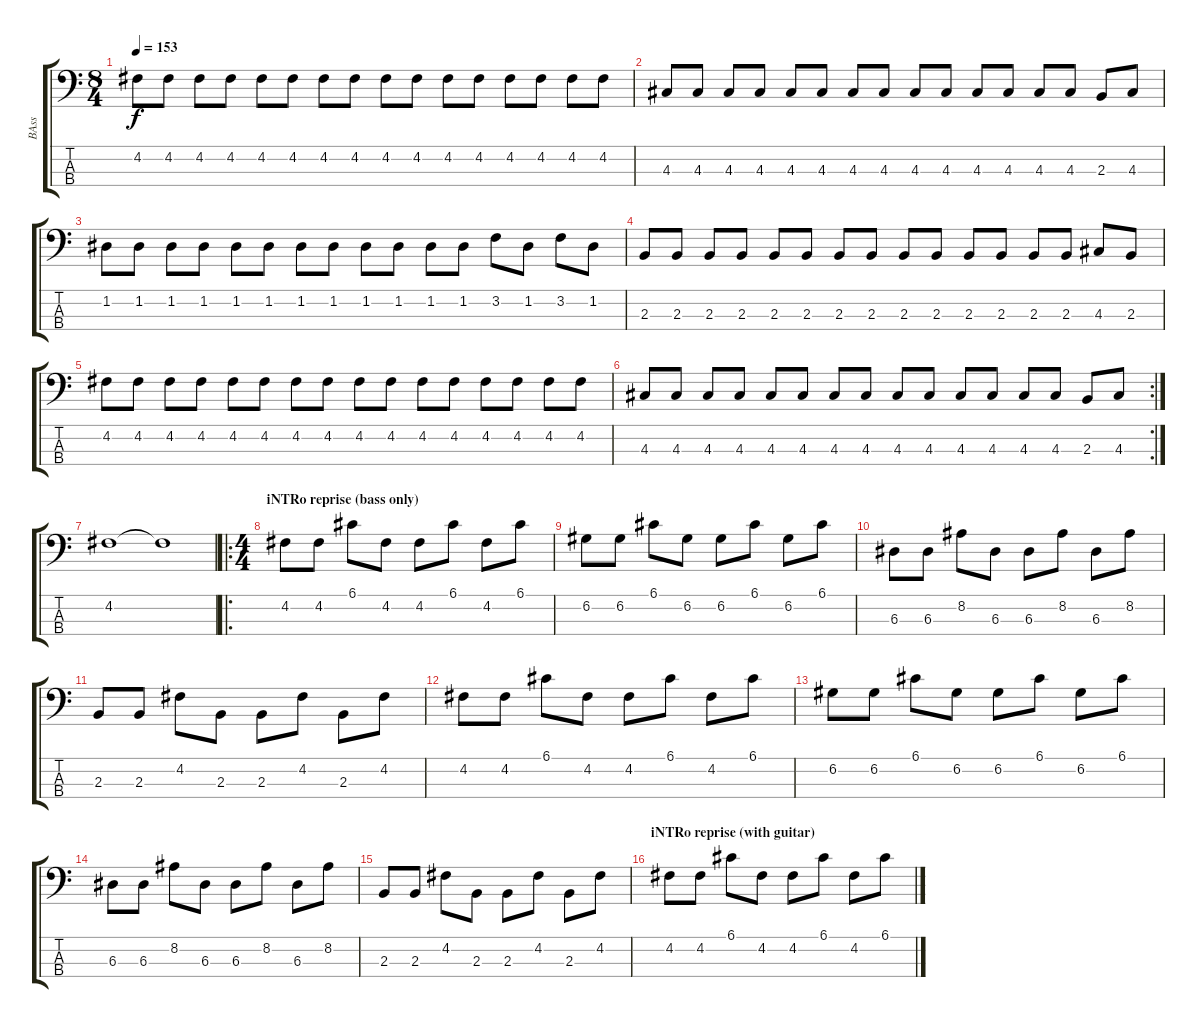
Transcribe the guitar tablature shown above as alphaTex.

\track ("BAss" "BAss") {instrument electricbassfinger}
\staff {score tabs}
\tuning (G2 D2 A1 E1) {hide}
\ts (8 4)
\tempo 153
\clef f4
\ks c
4.2.8{dy f} 4.2.8 4.2.8 4.2.8 4.2.8 4.2.8 4.2.8 4.2.8 4.2.8 4.2.8 4.2.8 4.2.8 4.2.8 4.2.8 4.2.8 4.2.8 |
4.3.8 4.3.8 4.3.8 4.3.8 4.3.8 4.3.8 4.3.8 4.3.8 4.3.8 4.3.8 4.3.8 4.3.8 4.3.8 4.3.8 2.3.8 4.3.8 |
1.2.8 1.2.8 1.2.8 1.2.8 1.2.8 1.2.8 1.2.8 1.2.8 1.2.8 1.2.8 1.2.8 1.2.8 3.2.8 1.2.8 3.2.8 1.2.8 |
2.3.8 2.3.8 2.3.8 2.3.8 2.3.8 2.3.8 2.3.8 2.3.8 2.3.8 2.3.8 2.3.8 2.3.8 2.3.8 2.3.8 4.3.8 2.3.8 |
4.2.8 4.2.8 4.2.8 4.2.8 4.2.8 4.2.8 4.2.8 4.2.8 4.2.8 4.2.8 4.2.8 4.2.8 4.2.8 4.2.8 4.2.8 4.2.8 |
\rc 2
4.3.8 4.3.8 4.3.8 4.3.8 4.3.8 4.3.8 4.3.8 4.3.8 4.3.8 4.3.8 4.3.8 4.3.8 4.3.8 4.3.8 2.3.8 4.3.8 |
4.2.1 4.2{t}.1 |
\ro
\ts (4 4)
\section ("" "iNTRo reprise (bass only)")
4.2.8 4.2.8 6.1.8 4.2.8 4.2.8 6.1.8 4.2.8 6.1.8 |
6.2.8 6.2.8 6.1.8 6.2.8 6.2.8 6.1.8 6.2.8 6.1.8 |
6.3.8 6.3.8 8.2.8 6.3.8 6.3.8 8.2.8 6.3.8 8.2.8 |
2.3.8 2.3.8 4.2.8 2.3.8 2.3.8 4.2.8 2.3.8 4.2.8 |
4.2.8 4.2.8 6.1.8 4.2.8 4.2.8 6.1.8 4.2.8 6.1.8 |
6.2.8 6.2.8 6.1.8 6.2.8 6.2.8 6.1.8 6.2.8 6.1.8 |
6.3.8 6.3.8 8.2.8 6.3.8 6.3.8 8.2.8 6.3.8 8.2.8 |
2.3.8 2.3.8 4.2.8 2.3.8 2.3.8 4.2.8 2.3.8 4.2.8 |
\section ("" "iNTRo reprise (with guitar)")
4.2.8 4.2.8 6.1.8 4.2.8 4.2.8 6.1.8 4.2.8 6.1.8
